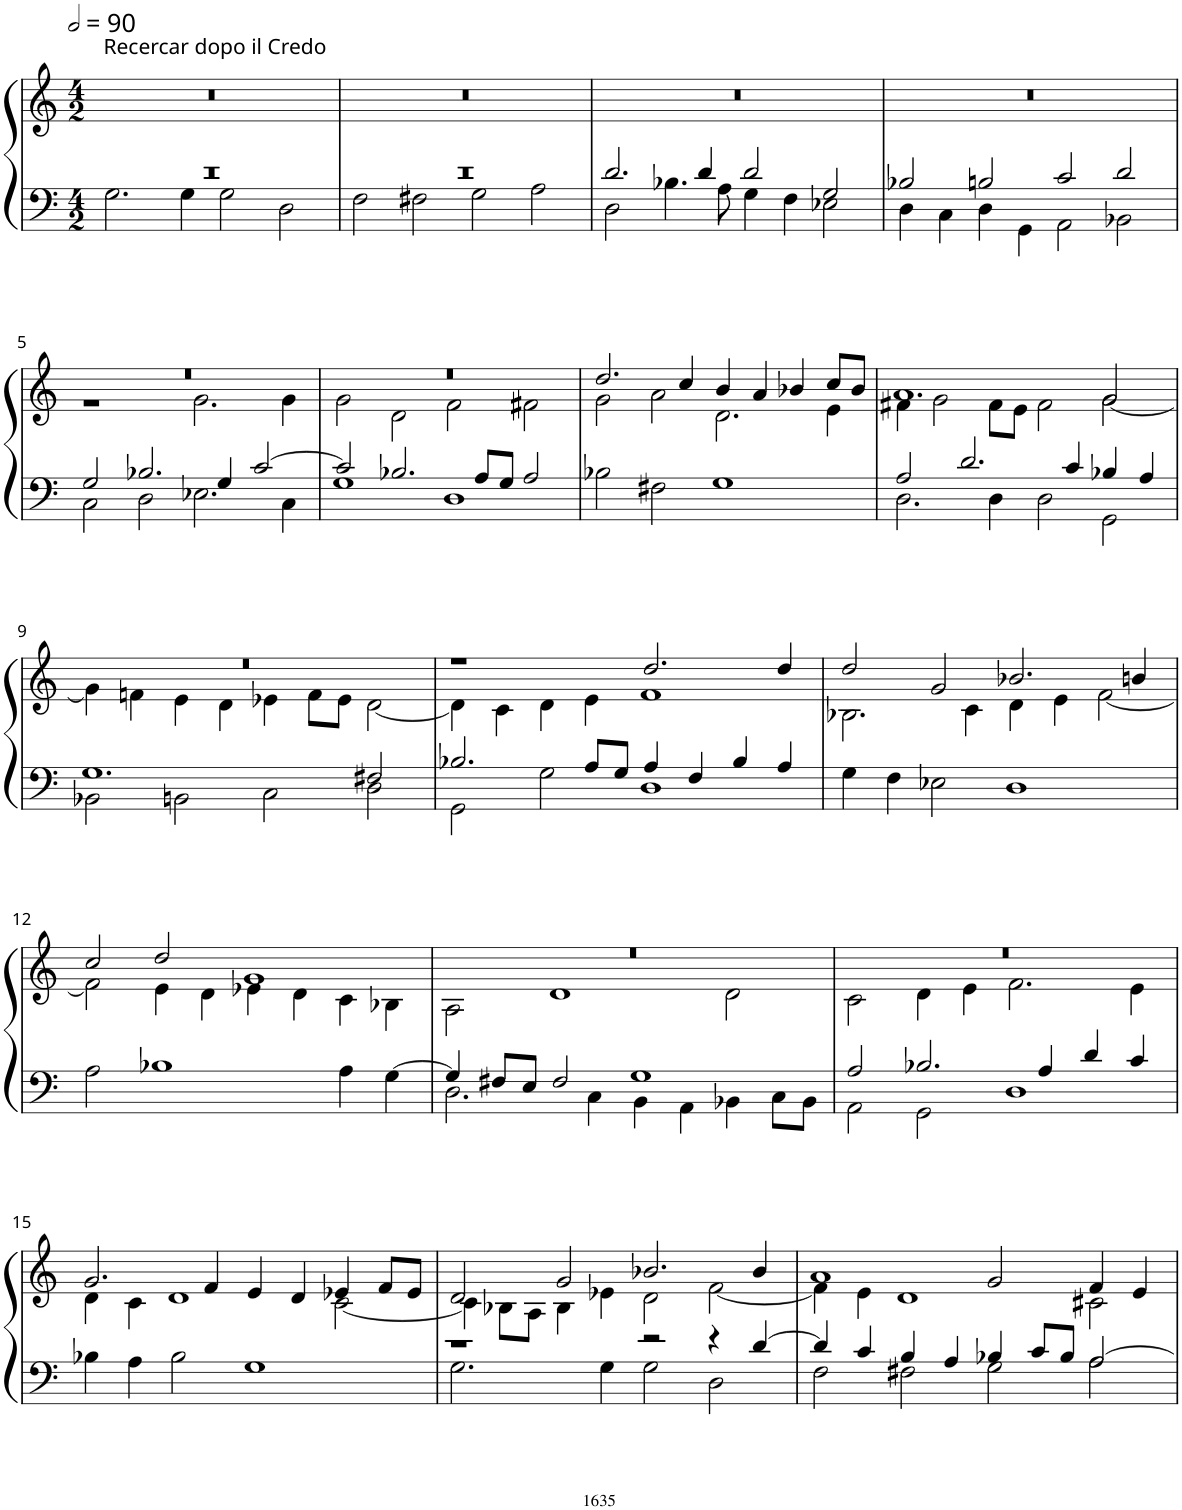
**kern	**kern
*part1	*part1
*staff2	*staff1
*I"Organ	*
*clefF4	*clefG2
*k[]	*k[]
*M4/2	*M4/2
*MM180	*MM180
=1	=1
*^	*
!	!	!LO:TX:a:t=Recercar dopo il Credo
0r	2.G\	0r
.	4G\	.
.	2G\	.
.	2D\	.
=2	=2	=2
0r	2F\	0r
.	2F#X\	.
.	2G\	.
.	2A\	.
=3	=3	=3
2.d/	2D\	0r
.	4.B-X\	.
4d/	.	.
.	8A\	.
2d/	4G\	.
.	4F\	.
2G/	2E-X\	.
=4	=4	=4
2B-X/	4D\	0r
.	4C\	.
2Bn/	4D\	.
.	4GG\	.
2c/	2AA\	.
2d/	2BB-X\	.
!!LO:LB:g=z
=5	=5	=5
*	*	*^
2G/	2C\	0r	1r
2.B-X/	2D\	.	.
.	2.E-X\	.	2.g\
4G/	.	.	.
[2c/	.	.	.
.	4C\	.	4g\
=6	=6	=6	=6
2c/]	1G	0r	2g\
2.B-X/	.	.	2d\
.	1D	.	2f\
8A/L	.	.	.
8G/J	.	.	.
2A/	.	.	2f#X\
*v	*v	*	*
=7	=7	=7
2B-X\	2.dd/	2g\
2F#X\	.	2a\
.	4cc/	.
1G	4b/	2.d\
.	4a/	.
.	4b-X/	.
.	8cc/L	4e\
.	8b-/J	.
=8	=8	=8
*^	*	*
2A/	2.D\	1.a	4f#X\
.	.	.	2g\
2.d/	.	.	.
.	4D\	.	8f#\L
.	.	.	8e\J
.	2D\	.	2f#\
4c/	.	.	.
4B-X/	2GG\	2g/	[2g\
4A/	.	.	.
!!LO:LB:g=z	!!
=9	=9	=9	=9
1.G	2BB-X\	0r	4g\]
.	.	.	4fn\
.	2BBn\	.	4e\
.	.	.	4d\
.	2C\	.	4e-X\
.	.	.	8f\L
.	.	.	8e-\J
2F#X/	2D\	.	[2d\
=10	=10	=10	=10
2.B-X/	2GG\	1r	4d\]
.	.	.	4c\
.	2G\	.	4d\
8A/L	.	.	4e\
8G/J	.	.	.
4A/	1D	2.dd/	1f
4F/	.	.	.
4B-/	.	.	.
4A/	.	4dd/	.
*v	*v	*	*
=11	=11	=11
4G\	2dd/	2.B-X\
4F\	.	.
2E-X\	2g/	.
.	.	4c\
1D	2.b-X/	4d\
.	.	4e\
.	.	[2f\
.	4bn/	.
!!LO:LB:g=z	!!
=12	=12	=12
2A\	2cc/	2f\]
1B-X	2dd/	4e\
.	.	4d\
.	1g	4e-X\
.	.	4d\
4A\	.	4c\
[4G\	.	4B-X\
=13	=13	=13
*^	*	*
4G/]	2.D\	0r	2A\
8F#X/L	.	.	.
8E/J	.	.	.
2F#/	.	.	1d
.	4C\	.	.
1G	4BB\	.	.
.	4AA\	.	.
.	4BB-X\	.	2d\
.	8C\L	.	.
.	8BB-\J	.	.
=14	=14	=14	=14
2A/	2AA\	0r	2c\
2.B-X/	2GG\	.	4d\
.	.	.	4e\
.	1D	.	2.f\
4A/	.	.	.
4d/	.	.	.
4c/	.	.	4e\
*v	*v	*	*
!!LO:LB:g=z	!!
=15	=15	=15
4B-X\	2.g/	4d\
4A\	.	4c\
2B-\	.	1d
.	4f/	.
1G	4e/	.
.	4d/	.
.	4e-X/	[2c\
.	8f/L	.
.	8e-/J	.
=16	=16	=16
*^	*	*
1r	2.G\	2d/	4c\]
.	.	.	8B-X\L
.	.	.	8A\J
.	.	2g/	4B-\
.	4G\	.	4e-X\
2r	2G\	2.b-X/	2d\
4r	2D\	.	[2f\
[4d/	.	4b-/	.
=17	=17	=17	=17
4d/]	2F\	1a	4f\]
4c/	.	.	4e\
4B/	2F#X\	.	1d
4A/	.	.	.
4B-X/	2G\	2g/	.
8c/L	.	.	.
8B-/J	.	.	.
[2A/	2A\	4f/	2c#X\
.	.	4e/	.
*v	*v	*	*
*	*v	*v
=	=
*-	*-
